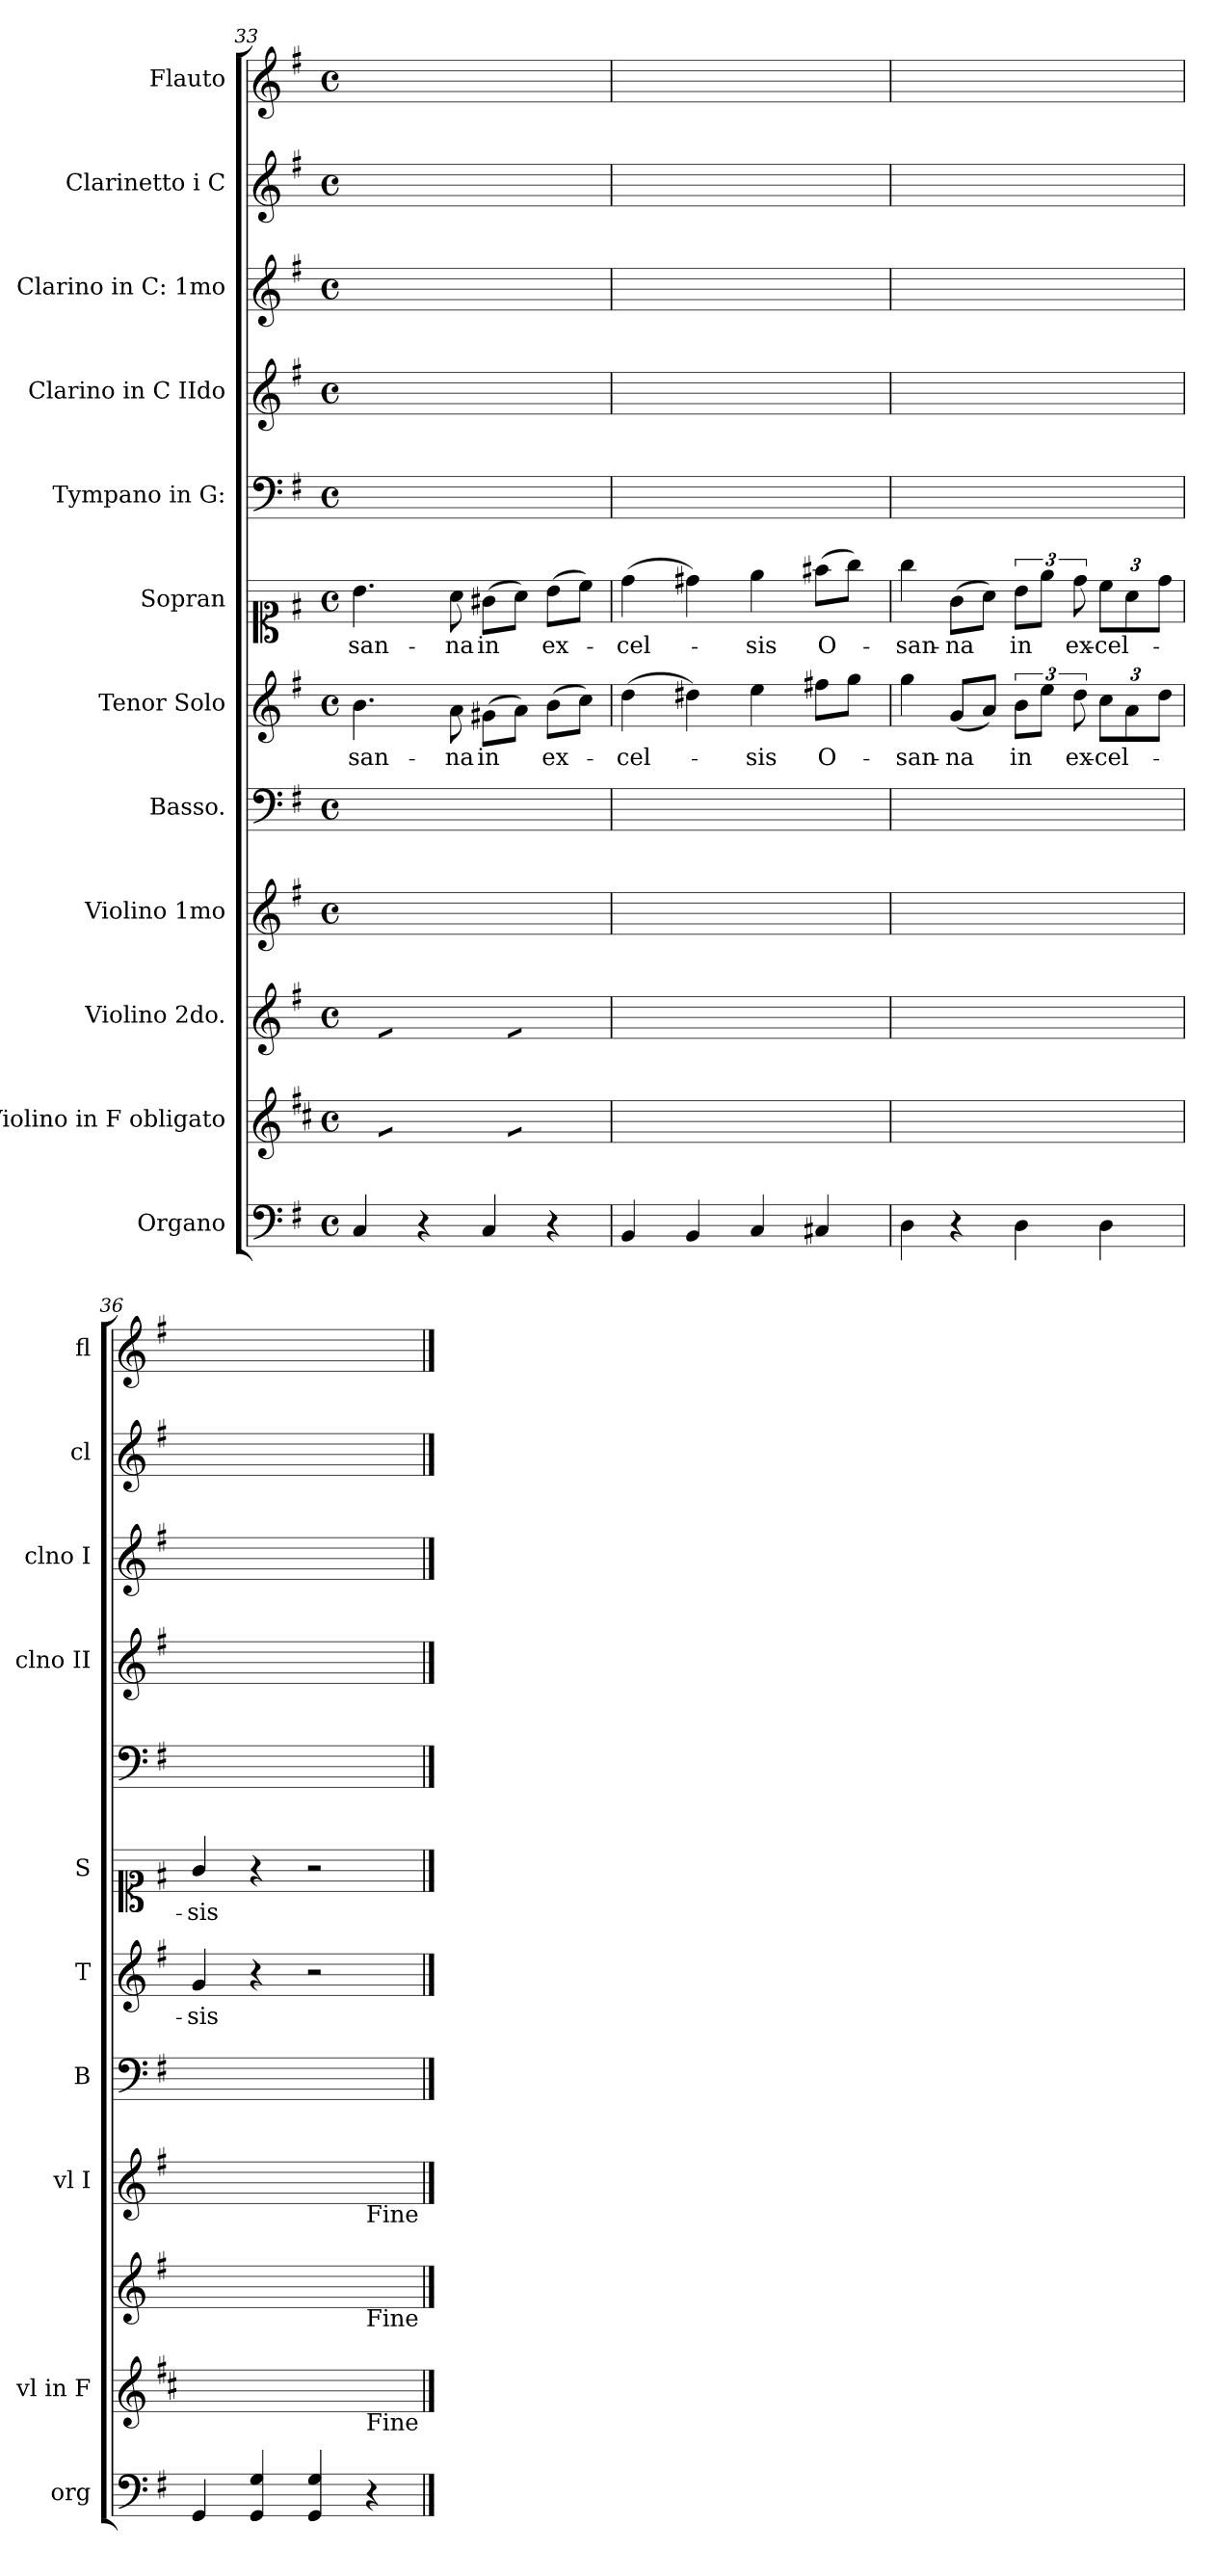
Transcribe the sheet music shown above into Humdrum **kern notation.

**kern	**kern	**kern	**kern	**kern	**kern	**text	**kern	**text	**kern	**kern	**kern	**kern	**kern
*part12	*part11	*part10	*part9	*part8	*part7	*part7	*part6	*part6	*part5	*part4	*part3	*part2	*part1
*staff12	*staff11	*staff10	*staff9	*staff8	*staff7	*staff7	*staff6	*staff6	*staff5	*staff4	*staff3	*staff2	*staff1
*I"Organo	*I"Violino in F obligato	*I"Violino 2do.	*I"Violino 1mo	*I"Basso.	*I"Tenor Solo	*	*I"Sopran	*	*I"Tympano in G:	*I"Clarino in C IIdo	*I"Clarino in C: 1mo	*I"Clarinetto i C	*I"Flauto
*I'org	*I'vl in F	*	*I'vl I	*I'B	*I'T	*	*I'S	*	*	*I'clno II	*I'clno I	*I'cl	*I'fl
*clefF4	*clefG2	*clefG2	*clefG2	*clefF4	*clefG2	*	*clefC1	*	*clefF4	*clefG2	*clefG2	*clefG2	*clefG2
*	*ITrd4c7	*	*	*	*	*	*	*	*	*	*	*	*
*k[f#]	*k[f#]	*k[f#]	*k[f#]	*k[f#]	*k[f#]	*	*k[f#]	*	*k[f#]	*k[f#]	*k[f#]	*k[f#]	*k[f#]
*G:	*G:	*G:	*G:	*G:	*G:	*	*G:	*	*G:	*G:	*G:	*G:	*G:
*M4/4	*M4/4	*M4/4	*M4/4	*M4/4	*M4/4	*	*M4/4	*	*M4/4	*M4/4	*M4/4	*M4/4	*M4/4
*met(c)	*met(c)	*met(c)	*met(c)	*met(c)	*met(c)	*	*met(c)	*	*met(c)	*met(c)	*met(c)	*met(c)	*met(c)
=33	=33	=33	=33	=33	=33	=33	=33	=33	=33	=33	=33	=33	=33
4C/	8ryy	8ryy	4.bb\yy	1ryy	4.b\	-san-	4.b\	-san-	1ryy	1ryy	1ryy	1ryy	1ryy
*	*tremolo	*	*	*	*	*	*	*	*	*	*	*	*
*	*	*tremolo	*	*	*	*	*	*	*	*	*	*	*
.	8cyy/ 8dyy/L	8f#yy/ 8ayy/L	.	.	.	.	.	.	.	.	.	.	.
4r	8cyy/ 8dyy/	8f#yy/ 8ayy/	.	.	.	.	.	.	.	.	.	.	.
.	8cyy/ 8dyy/J	8f#yy/ 8ayy/J	8aa\yy	.	8a\	-na	8a\	-na	.	.	.	.	.
4C/	8ryy	8ryy	8gg#X\Lyy	.	(8g#X\L	in	(8g#X\L	in	.	.	.	.	.
.	8cyy/ 8dyy/L	8f#yy/ 8ayy/L	8aa\yy	.	8a\J)	.	8a\J)	.	.	.	.	.	.
4r	8cyy/ 8dyy/	8f#yy/ 8ayy/	8bb\yy	.	(8b\L	ex-	(8b\L	ex-	.	.	.	.	.
.	8cyy/ 8dyy/J	8f#yy/ 8ayy/J	8ccc\Jyy	.	8cc\J)	.	8cc\J)	.	.	.	.	.	.
*	*	*Xtremolo	*	*	*	*	*	*	*	*	*	*	*
*	*Xtremolo	*	*	*	*	*	*	*	*	*	*	*	*
=34	=34	=34	=34	=34	=34	=34	=34	=34	=34	=34	=34	=34	=34
4BB/	8ryy	8ryy	4ddd\yy	1ryy	(4dd\	-cel-	(4dd\	-cel-	1ryy	1ryy	1ryy	1ryy	1ryy
.	8d/yy	8Gyy/ 8gyy/	.	.	.	.	.	.	.	.	.	.	.
4BB/	8ryy	8ryy	4ddd#X\yy	.	4dd#X\)	.	4dd#X\)	.	.	.	.	.	.
.	8d/yy	8Gyy/ 8fnyy/	.	.	.	.	.	.	.	.	.	.	.
4C/	8ryy	8ryy	4eee\yy	.	4ee\	-sis	4ee\	-sis	.	.	.	.	.
.	8c/yy	8Gyy/ 8eyy/	.	.	.	.	.	.	.	.	.	.	.
4C#X/	8ryy	8ryy	8.fff#X\Lyy	.	8ff#X\L	O-	(8ff#X\L	O-	.	.	.	.	.
.	8e/yy	8B-Xyy/ 8gyy/	.	.	8gg\J	.	8gg\J)	.	.	.	.	.	.
.	.	.	16ggg\Jkyy	.	.	.	.	.	.	.	.	.	.
=35	=35	=35	=35	=35	=35	=35	=35	=35	=35	=35	=35	=35	=35
4D\	4Byy/ 4dyy/	4Gyy/ 4gyy/	4ggg\yy	1ryy	4gg\	-san-	4gg\	-san-	1ryy	1ryy	1ryy	1ryy	1ryy
4r	4ryy	4ryy	8gg\Lyy	.	(8g/L	-na	(8g\L	-na	.	.	.	.	.
.	.	.	8aa\Jyy	.	8a/J)	.	8a\J)	.	.	.	.	.	.
4D\	8Byy/ 8dyy/	8Gyy/ 8gyy/	12bb\Lyy	.	12b\L	in	12b\L	in	.	.	.	.	.
.	.	.	12eee\yy	.	12ee\J	.	12ee\J	.	.	.	.	.	.
.	8ryy	8ryy	.	.	.	.	.	.	.	.	.	.	.
.	.	.	12ddd\Jyy	.	12dd\	ex-	12dd\	ex-	.	.	.	.	.
4D\	8cyy/ 8dyy/	8Ayy/ 8f#Xyy/	12ccc\Lyy	.	12cc\L	-cel-	12cc\L	-cel-	.	.	.	.	.
.	.	.	12aa\yy	.	12a\	.	12a\	.	.	.	.	.	.
.	8ryy	8ryy	.	.	.	.	.	.	.	.	.	.	.
.	.	.	12ddd\Jyy	.	12dd\J	.	12dd\J	.	.	.	.	.	.
=36	=36	=36	=36	=36	=36	=36	=36	=36	=36	=36	=36	=36	=36
4GG/	4Byy/ 4dyy/	4Gyy/ 4gyy/	4gg\yy	1ryy	4g/	-sis	4g/	-sis	1ryy	1ryy	1ryy	1ryy	1ryy
4GG/ 4G/	4Byy/ 4dyy/	4Gyy/ 4gyy/	4b/yy	.	4r	.	4r	.	.	.	.	.	.
4GG/ 4G/	4Byy/ 4dyy/	4Gyy/ 4gyy/	4g/yy	.	2r	.	2r	.	.	.	.	.	.
!	!	!	!LO:TX:b:t=Fine	!	!	!	!	!	!	!	!	!	!
!	!	!LO:TX:b:t=Fine	!	!	!	!	!	!	!	!	!	!	!
!	!LO:TX:b:t=Fine	!	!	!	!	!	!	!	!	!	!	!	!
4r	4ryy	4ryy	4ryy	.	.	.	.	.	.	.	.	.	.
==	==	==	==	==	==	==	==	==	==	==	==	==	==
*-	*-	*-	*-	*-	*-	*-	*-	*-	*-	*-	*-	*-	*-
